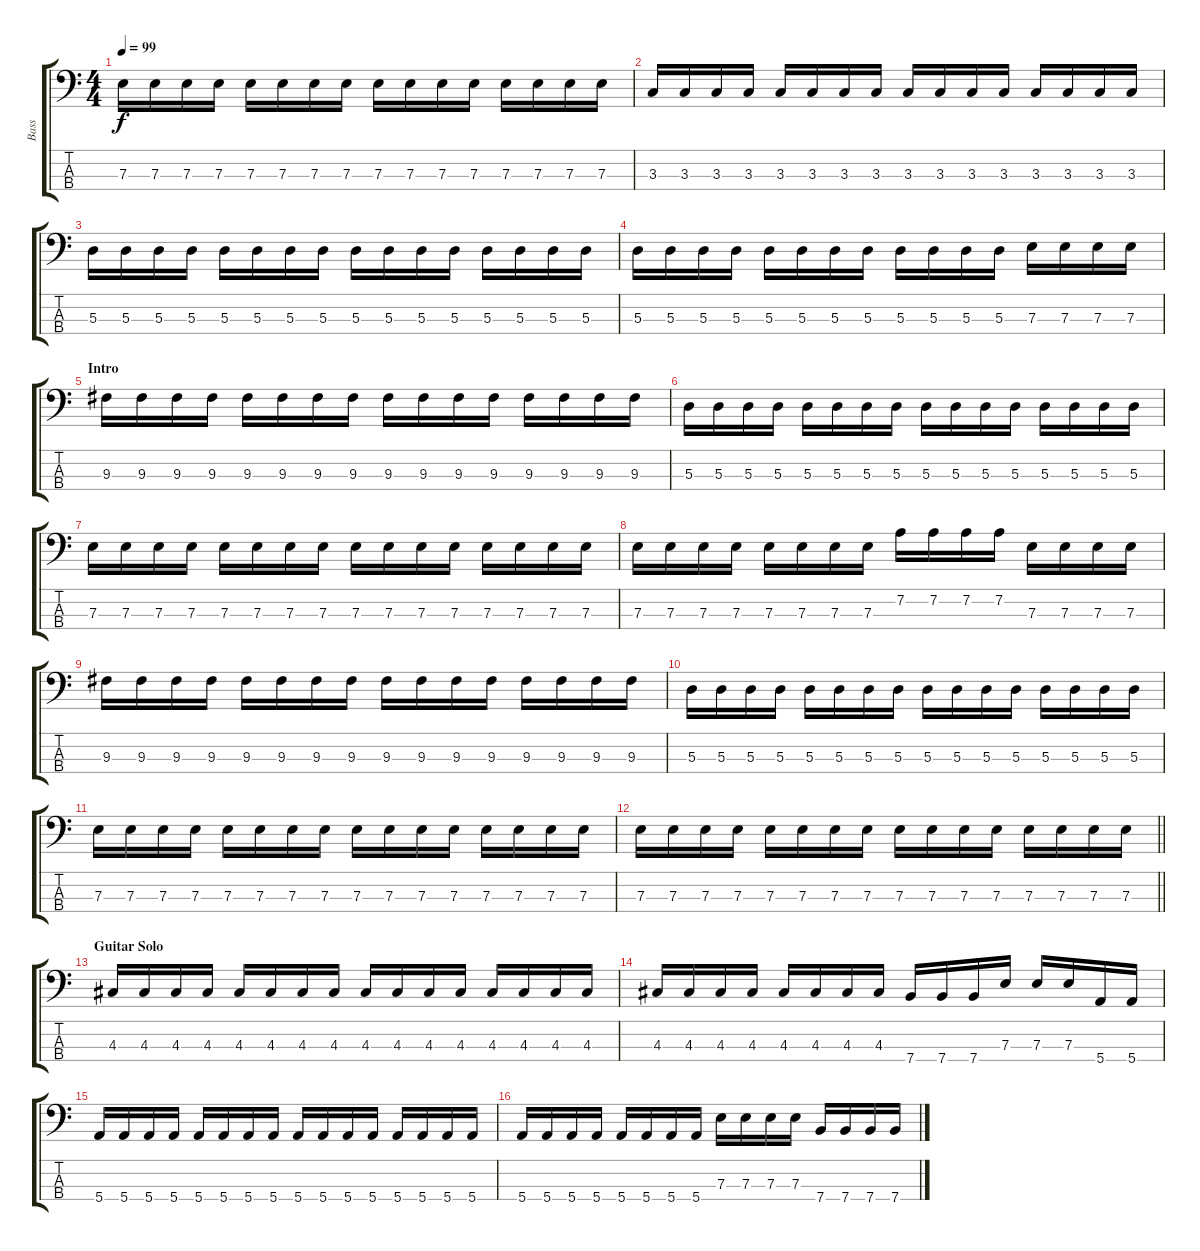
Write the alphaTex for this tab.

\track ("Bass" "Bass") {instrument electricbassfinger}
\staff {score tabs}
\tuning (G2 D2 A1 E1) {hide}
\ts (4 4)
\tempo 99
\clef f4
\ks c
7.3.16{dy f} 7.3.16 7.3.16 7.3.16 7.3.16 7.3.16 7.3.16 7.3.16 7.3.16 7.3.16 7.3.16 7.3.16 7.3.16 7.3.16 7.3.16 7.3.16 |
3.3.16 3.3.16 3.3.16 3.3.16 3.3.16 3.3.16 3.3.16 3.3.16 3.3.16 3.3.16 3.3.16 3.3.16 3.3.16 3.3.16 3.3.16 3.3.16 |
5.3.16 5.3.16 5.3.16 5.3.16 5.3.16 5.3.16 5.3.16 5.3.16 5.3.16 5.3.16 5.3.16 5.3.16 5.3.16 5.3.16 5.3.16 5.3.16 |
5.3.16 5.3.16 5.3.16 5.3.16 5.3.16 5.3.16 5.3.16 5.3.16 5.3.16 5.3.16 5.3.16 5.3.16 7.3.16 7.3.16 7.3.16 7.3.16 |
\section ("" "Intro")
9.3.16 9.3.16 9.3.16 9.3.16 9.3.16 9.3.16 9.3.16 9.3.16 9.3.16 9.3.16 9.3.16 9.3.16 9.3.16 9.3.16 9.3.16 9.3.16 |
5.3.16 5.3.16 5.3.16 5.3.16 5.3.16 5.3.16 5.3.16 5.3.16 5.3.16 5.3.16 5.3.16 5.3.16 5.3.16 5.3.16 5.3.16 5.3.16 |
7.3.16 7.3.16 7.3.16 7.3.16 7.3.16 7.3.16 7.3.16 7.3.16 7.3.16 7.3.16 7.3.16 7.3.16 7.3.16 7.3.16 7.3.16 7.3.16 |
7.3.16 7.3.16 7.3.16 7.3.16 7.3.16 7.3.16 7.3.16 7.3.16 7.2.16 7.2.16 7.2.16 7.2.16 7.3.16 7.3.16 7.3.16 7.3.16 |
9.3.16 9.3.16 9.3.16 9.3.16 9.3.16 9.3.16 9.3.16 9.3.16 9.3.16 9.3.16 9.3.16 9.3.16 9.3.16 9.3.16 9.3.16 9.3.16 |
5.3.16 5.3.16 5.3.16 5.3.16 5.3.16 5.3.16 5.3.16 5.3.16 5.3.16 5.3.16 5.3.16 5.3.16 5.3.16 5.3.16 5.3.16 5.3.16 |
7.3.16 7.3.16 7.3.16 7.3.16 7.3.16 7.3.16 7.3.16 7.3.16 7.3.16 7.3.16 7.3.16 7.3.16 7.3.16 7.3.16 7.3.16 7.3.16 |
\barLineRight lightlight
7.3.16 7.3.16 7.3.16 7.3.16 7.3.16 7.3.16 7.3.16 7.3.16 7.3.16 7.3.16 7.3.16 7.3.16 7.3.16 7.3.16 7.3.16 7.3.16 |
\section ("" "Guitar Solo")
4.3.16 4.3.16 4.3.16 4.3.16 4.3.16 4.3.16 4.3.16 4.3.16 4.3.16 4.3.16 4.3.16 4.3.16 4.3.16 4.3.16 4.3.16 4.3.16 |
4.3.16 4.3.16 4.3.16 4.3.16 4.3.16 4.3.16 4.3.16 4.3.16 7.4.16 7.4.16 7.4.16 7.3.16 7.3.16 7.3.16 5.4.16 5.4.16 |
5.4.16 5.4.16 5.4.16 5.4.16 5.4.16 5.4.16 5.4.16 5.4.16 5.4.16 5.4.16 5.4.16 5.4.16 5.4.16 5.4.16 5.4.16 5.4.16 |
5.4.16 5.4.16 5.4.16 5.4.16 5.4.16 5.4.16 5.4.16 5.4.16 7.3.16 7.3.16 7.3.16 7.3.16 7.4.16 7.4.16 7.4.16 7.4.16
